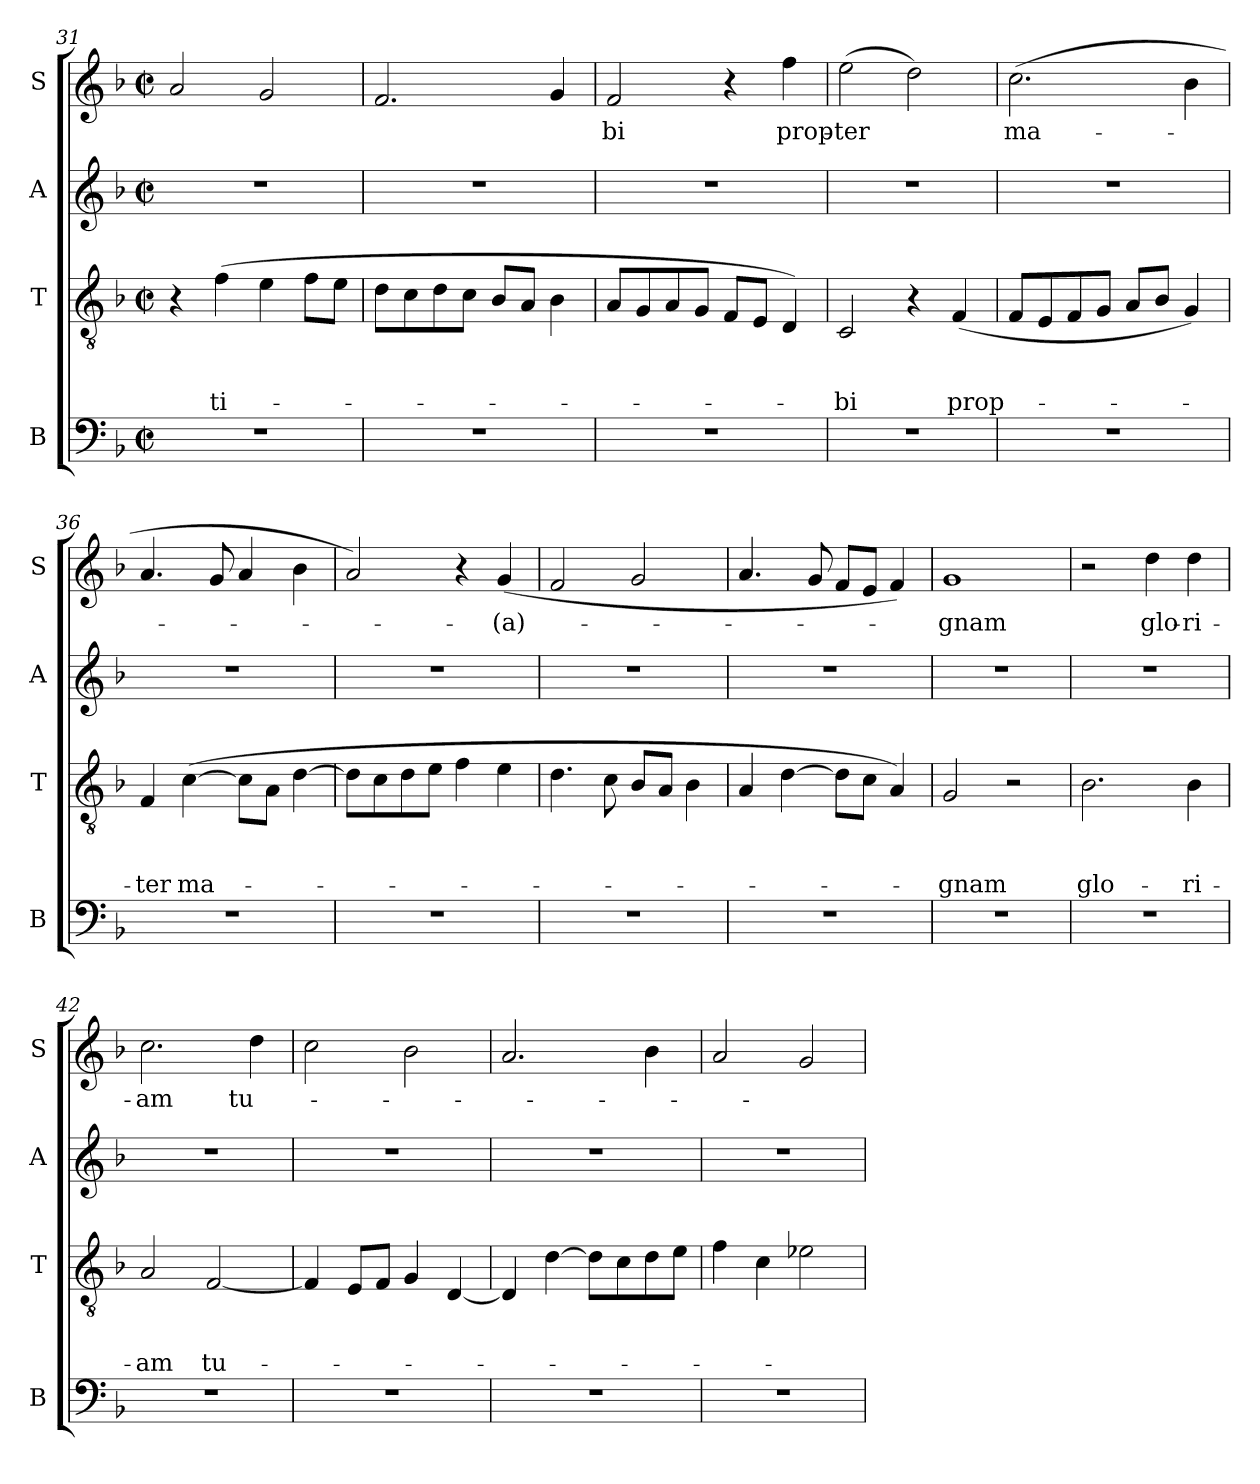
**kern	**kern	**text	**text	**text	**kern	**kern	**text
*part4	*part3	*part3	*part3	*part3	*part2	*part1	*part1
*staff4	*staff3	*staff3	*staff3	*staff3	*staff2	*staff1	*staff1
*I"B	*I"T	*	*	*	*I"A	*I"S	*
*I'B	*I'T	*	*	*	*I'A	*I'S	*
*clefF4	*clefGv2	*	*	*	*clefG2	*clefG2	*
*k[b-]	*k[b-]	*	*	*	*k[b-]	*k[b-]	*
*F:	*F:	*	*	*	*F:	*F:	*
*M2/2	*M2/2	*	*	*	*M2/2	*M2/2	*
*met(c|)	*met(c|)	*	*	*	*met(c|)	*met(c|)	*
=31	=31	=31	=31	=31	=31	=31	=31
1r	4r	.	.	.	1r	2a/	.
!	!	!	!	!LO:LY:b	!	!	!
.	(>4f\	.	.	ti-	.	.	.
.	4e\	.	.	.	.	2g/	.
.	8f\L	.	.	.	.	.	.
.	8e\J	.	.	.	.	.	.
=32	=32	=32	=32	=32	=32	=32	=32
1r	8d\L	.	.	.	1r	2.f/	.
.	8c\	.	.	.	.	.	.
.	8d\	.	.	.	.	.	.
.	8c\J	.	.	.	.	.	.
.	8B-/L	.	.	.	.	.	.
.	8A/J	.	.	.	.	.	.
.	4B-\	.	.	.	.	4g/	.
=33	=33	=33	=33	=33	=33	=33	=33
!	!	!	!	!	!	!	!LO:LY:b
1r	8A/L	.	.	.	1r	2f/	-bi
.	8G/	.	.	.	.	.	.
.	8A/	.	.	.	.	.	.
.	8G/J	.	.	.	.	.	.
.	8F/L	.	.	.	.	4r	.
.	8E/J	.	.	.	.	.	.
!	!	!	!	!	!	!	!LO:LY:b
.	4D/)	.	.	.	.	4ff\	prop-
=34	=34	=34	=34	=34	=34	=34	=34
!	!	!	!	!LO:LY:b	!	!	!LO:LY:b
1r	2C/	.	.	-bi	1r	(>2ee\	-ter
.	4r	.	.	.	.	2dd\)	.
!	!	!	!	!LO:LY:b	!	!	!
.	(<4F/	.	.	prop-	.	.	.
!!LO:PB:g=z
=35	=35	=35	=35	=35	=35	=35	=35
!	!	!	!	!	!	!	!LO:LY:b
1r	8F/L	.	.	.	1r	(>2.cc\	ma-
.	8E/	.	.	.	.	.	.
.	8F/	.	.	.	.	.	.
.	8G/J	.	.	.	.	.	.
.	8A/L	.	.	.	.	.	.
.	8B-/J	.	.	.	.	.	.
.	4G/)	.	.	.	.	4b-\	.
=36	=36	=36	=36	=36	=36	=36	=36
!	!	!	!	!LO:LY:b	!	!	!
1r	4F/	.	.	-ter	1r	4.a/	.
!	!	!	!	!LO:LY:b	!	!	!
.	(>[>4c\	.	.	ma-	.	.	.
.	.	.	.	.	.	8g/	.
.	8c\L]	.	.	.	.	4a/	.
.	8A\J	.	.	.	.	.	.
.	[>4d\	.	.	.	.	4b-\	.
=37	=37	=37	=37	=37	=37	=37	=37
1r	8d\L]	.	.	.	1r	2a/)	.
.	8c\	.	.	.	.	.	.
.	8d\	.	.	.	.	.	.
.	8e\J	.	.	.	.	.	.
.	4f\	.	.	.	.	4r	.
!	!	!	!	!	!	!	!LO:LY:b
.	4e\	.	.	.	.	(<4g/	-(a)-
=38	=38	=38	=38	=38	=38	=38	=38
1r	4.d\	.	.	.	1r	2f/	.
.	8c\	.	.	.	.	.	.
.	8B-/L	.	.	.	.	2g/	.
.	8A/J	.	.	.	.	.	.
.	4B-\	.	.	.	.	.	.
=39	=39	=39	=39	=39	=39	=39	=39
1r	4A/	.	.	.	1r	4.a/	.
.	[>4d\	.	.	.	.	.	.
.	.	.	.	.	.	8g/	.
.	8d\L]	.	.	.	.	8f/L	.
.	8c\J	.	.	.	.	8e/J	.
.	4A/)	.	.	.	.	4f/)	.
=40	=40	=40	=40	=40	=40	=40	=40
!	!	!	!	!LO:LY:b	!	!	!LO:LY:b
1r	2G/	.	.	-gnam	1r	1g	-gnam
.	2r	.	.	.	.	.	.
=41	=41	=41	=41	=41	=41	=41	=41
!	!	!	!	!LO:LY:b	!	!	!
1r	2.B-\	.	.	glo-	1r	2r	.
!	!	!	!	!	!	!	!LO:LY:b
.	.	.	.	.	.	4dd\	glo-
!	!	!	!	!LO:LY:b	!	!	!LO:LY:b
.	4B-\	.	.	-ri-	.	4dd\	-ri-
!!LO:LB:g=z
=42	=42	=42	=42	=42	=42	=42	=42
!	!	!	!	!LO:LY:b	!	!	!LO:LY:b
1r	2A/	.	.	-am	1r	2.cc\	-am
!	!	!	!	!LO:LY:b	!	!	!
.	[<2F/	.	.	tu-	.	.	.
!	!	!	!	!	!	!	!LO:LY:b
.	.	.	.	.	.	4dd\	tu-
=43	=43	=43	=43	=43	=43	=43	=43
1r	4F/]	.	.	.	1r	2cc\	.
.	8E/L	.	.	.	.	.	.
.	8F/J	.	.	.	.	.	.
.	4G/	.	.	.	.	2b-\	.
.	[<4D/	.	.	.	.	.	.
=44	=44	=44	=44	=44	=44	=44	=44
1r	4D/]	.	.	.	1r	2.a/	.
.	[>4d\	.	.	.	.	.	.
.	8d\L]	.	.	.	.	.	.
.	8c\	.	.	.	.	.	.
.	8d\	.	.	.	.	4b-\	.
.	8e\J	.	.	.	.	.	.
=45	=45	=45	=45	=45	=45	=45	=45
1r	4f\	.	.	.	1r	2a/	.
.	4c\	.	.	.	.	.	.
.	2e-X\	.	.	.	.	2g/	.
=	=	=	=	=	=	=	=
*-	*-	*-	*-	*-	*-	*-	*-
